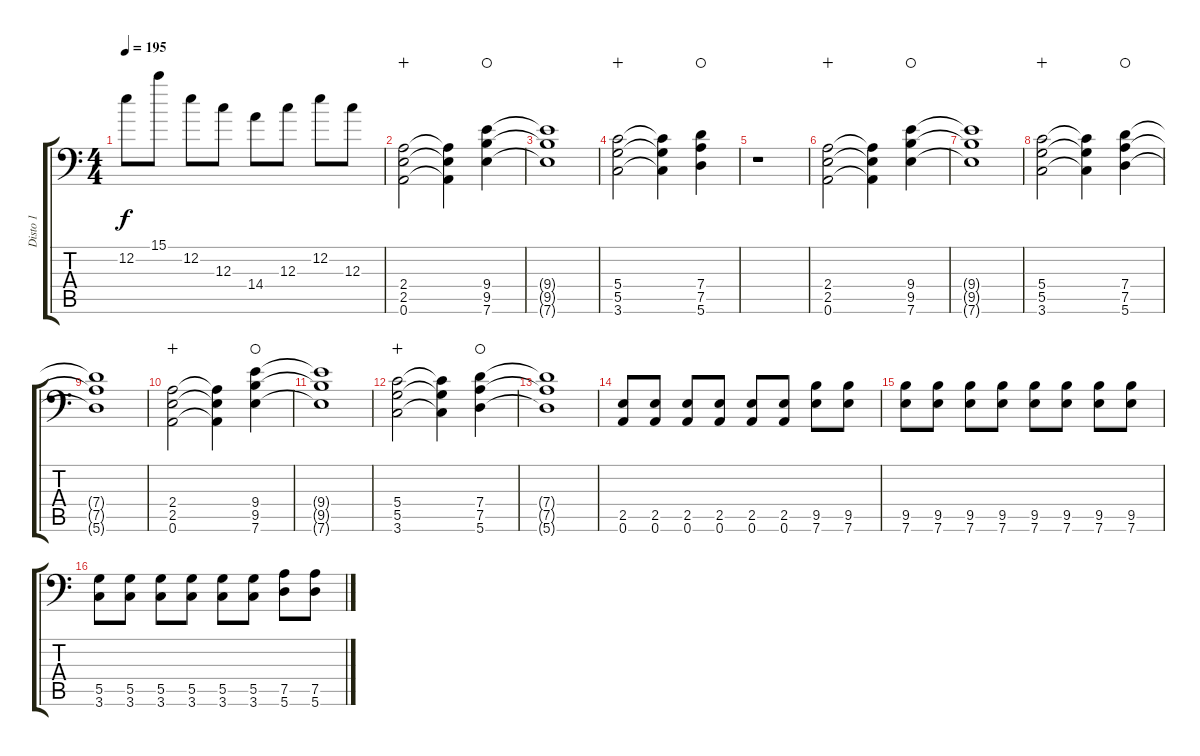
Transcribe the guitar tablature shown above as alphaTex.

\track ("Disto 1" "Disto 1") {instrument distortionguitar}
\staff {score tabs}
\tuning (A3 E3 C3 G2 D2 A1) {hide}
\ts (4 4)
\tempo 195
\clef f4
\ks c
12.2.8{dy f} 15.1.8 12.2.8 12.3.8 14.4.8 12.3.8 12.2.8 12.3.8 |
(2.4 2.5 0.6).2{wahc} (2.4{t} 2.5{t} 0.6{t}).4 (9.4 9.5 7.6).4{waho} |
(9.4{t} 9.5{t} 7.6{t}).1 |
(5.4 5.5 3.6).2{wahc} (5.4{t} 5.5{t} 3.6{t}).4 (7.4 7.5 5.6).4{waho} |
r.1 |
(2.4 2.5 0.6).2{wahc} (2.4{t} 2.5{t} 0.6{t}).4 (9.4 9.5 7.6).4{waho} |
(9.4{t} 9.5{t} 7.6{t}).1 |
(5.4 5.5 3.6).2{wahc} (5.4{t} 5.5{t} 3.6{t}).4 (7.4 7.5 5.6).4{waho} |
(7.4{t} 7.5{t} 5.6{t}).1 |
(2.4 2.5 0.6).2{wahc} (2.4{t} 2.5{t} 0.6{t}).4 (9.4 9.5 7.6).4{waho} |
(9.4{t} 9.5{t} 7.6{t}).1 |
(5.4 5.5 3.6).2{wahc} (5.4{t} 5.5{t} 3.6{t}).4 (7.4 7.5 5.6).4{waho} |
(7.4{t} 7.5{t} 5.6{t}).1 |
(2.5 0.6).8 (2.5 0.6).8 (2.5 0.6).8 (2.5 0.6).8 (2.5 0.6).8 (2.5 0.6).8 (9.5 7.6).8 (9.5 7.6).8 |
(9.5 7.6).8 (9.5 7.6).8 (9.5 7.6).8 (9.5 7.6).8 (9.5 7.6).8 (9.5 7.6).8 (9.5 7.6).8 (9.5 7.6).8 |
(5.5 3.6).8 (5.5 3.6).8 (5.5 3.6).8 (5.5 3.6).8 (5.5 3.6).8 (5.5 3.6).8 (7.5 5.6).8 (7.5 5.6).8
